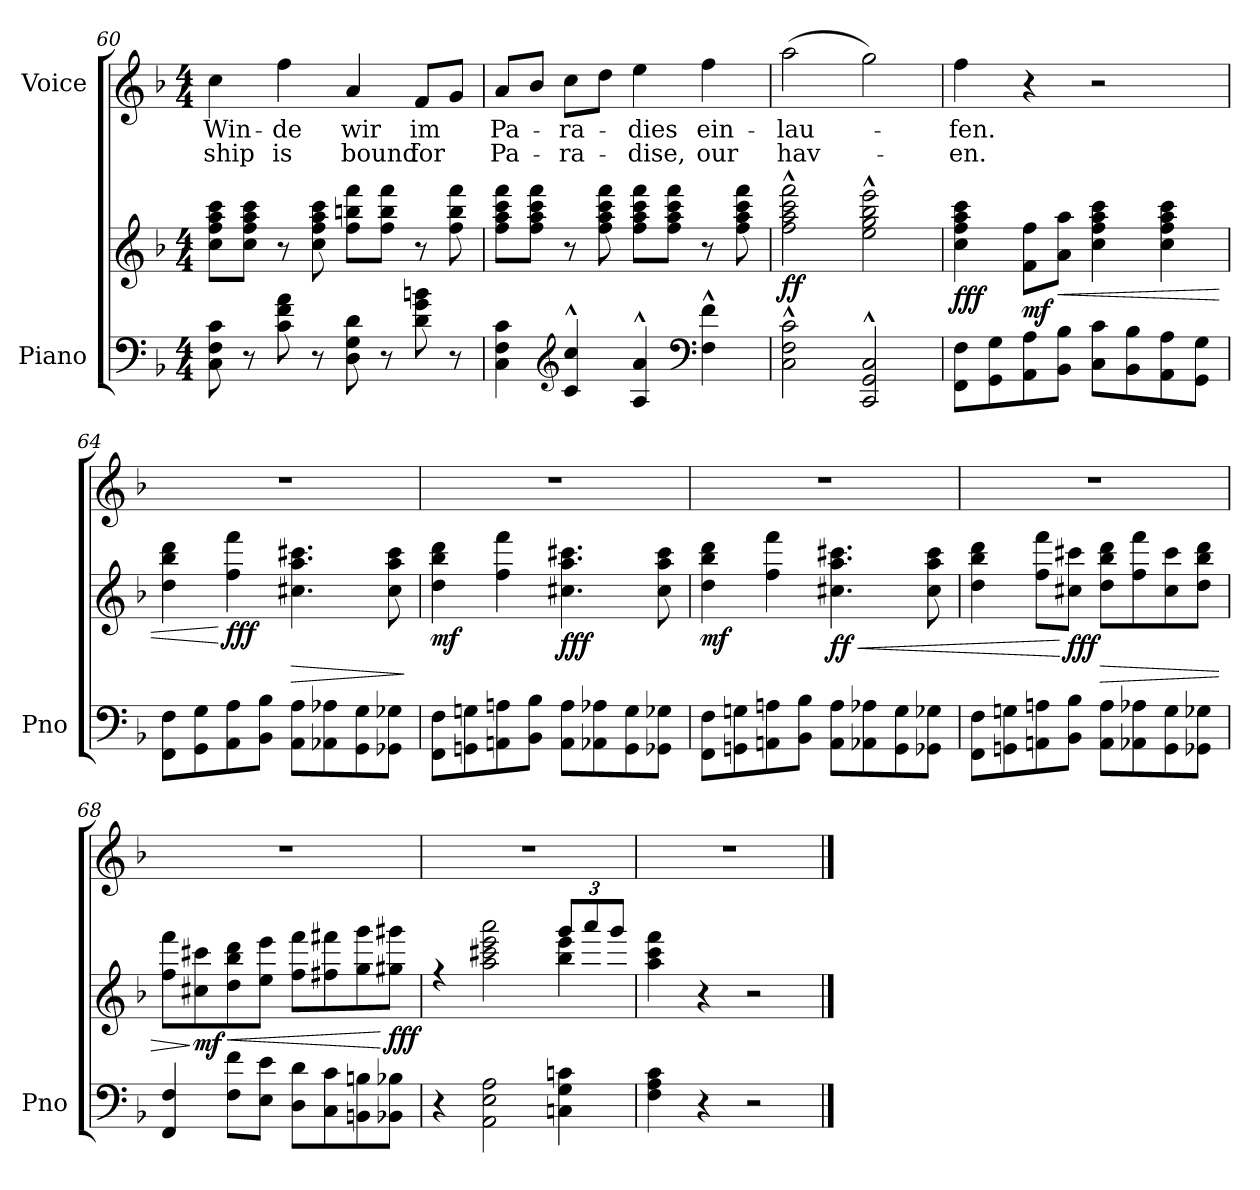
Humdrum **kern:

**kern	**kern	**dynam	**kern	**text	**text
*part2	*part2	*part2	*part1	*part1	*part1
*staff3	*staff2	*staff2/3	*staff1	*staff1	*staff1
*I"Piano	*	*	*I"Voice	*	*
*I'Pno	*	*	*	*	*
*clefF4	*clefG2	*	*clefG2	*	*
*k[b-]	*k[b-]	*	*k[b-]	*	*
*M4/4	*M4/4	*	*M4/4	*	*
=60	=60	=60	=60	=60	=60
!	!	!	!	!LO:LY:b	!LO:LY:b
8C\ 8F\ 8c\	8cc\ 8ff\ 8aa\ 8ccc\L	.	4cc\	Win-	ship
8r	8cc\ 8ff\ 8aa\ 8ccc\J	.	.	.	.
!	!	!	!	!LO:LY:b	!LO:LY:b
8c\ 8f\ 8a\	8r	.	4ff\	-de	is
8r	8cc\ 8ff\ 8aa\ 8ccc\	.	.	.	.
!	!	!	!	!LO:LY:b	!LO:LY:b
8D\ 8G\ 8d\	8ff\ 8bbn\ 8fff\L	.	4a/	wir	bound
8r	8ff\ 8bb\ 8fff\J	.	.	.	.
!	!	!	!	!LO:LY:b	!LO:LY:b
8d\ 8g\ 8bn\	8r	.	8f/L	im	for
8r	8ff\ 8bb\ 8fff\	.	8g/J	.	.
=61	=61	=61	=61	=61	=61
!	!	!	!	!LO:LY:b	!LO:LY:b
4C\ 4F\ 4c\	8ff\ 8aa\ 8ccc\ 8fff\L	.	8a/L	Pa-	Pa-
.	8ff\ 8aa\ 8ccc\ 8fff\J	.	8b-/J	.	.
*clefG2	*	*	*	*	*
!	!	!	!	!LO:LY:b	!LO:LY:b
4c/^^ 4cc/^^	8r	.	8cc\L	-ra-	-ra-
.	8ff\ 8aa\ 8ccc\ 8fff\	.	8dd\J	.	.
!	!	!	!	!LO:LY:b	!LO:LY:b
4A/^^ 4a/^^	8ff\ 8aa\ 8ccc\ 8fff\L	.	4ee\	-dies	-dise,
.	8ff\ 8aa\ 8ccc\ 8fff\J	.	.	.	.
*clefF4	*	*	*	*	*
!	!	!	!	!LO:LY:b	!LO:LY:b
4F\^^ 4f\^^	8r	.	4ff\	ein-	our
.	8ff\ 8aa\ 8ccc\ 8fff\	.	.	.	.
=62	=62	=62	=62	=62	=62
!	!	!LO:DY:b	!	!LO:LY:b	!LO:LY:b
2C\^^ 2F\^^ 2c\^^	2ff\^^ 2aa\^^ 2ccc\^^ 2fff\^^	ff	(>2aa\	-lau-	hav-
2CC/^^ 2GG/^^ 2C/^^	2ee\^^ 2gg\^^ 2bb-\^^ 2eee\^^	.	2gg\)	.	.
!!LO:LB:g=z
=63	=63	=63	=63	=63	=63
!	!	!LO:DY:b	!	!LO:LY:b	!LO:LY:b
8FF\ 8F\L	4cc\ 4ff\ 4aa\ 4ccc\	fff	4ff\	-fen.	en.
8GG\ 8G\	.	.	.	.	.
!	!	!LO:DY:b	!	!	!
8AA\ 8A\	8f\ 8ff\L	mf	4r	.	.
!	!	!LO:HP:b	!	!	!
8BB-\ 8B-\J	8a\ 8aa\J	<	.	.	.
8C\ 8c\L	4cc\ 4ff\ 4aa\ 4ccc\	.	2r	.	.
8BB-\ 8B-\	.	.	.	.	.
8AA\ 8A\	4cc\ 4ff\ 4aa\ 4ccc\	.	.	.	.
8GG\ 8G\J	.	.	.	.	.
=64	=64	=64	=64	=64	=64
8FF\ 8F\L	4dd\ 4bb-\ 4ddd\	.	1r	.	.
8GG\ 8G\	.	.	.	.	.
!	!	!LO:DY:n=1:b	!	!	!
8AA\ 8A\	4ff\ 4fff\	[ fff	.	.	.
8BB-\ 8B-\J	.	.	.	.	.
!	!	!LO:HP:b	!	!	!
8AA\ 8A\L	4.cc#X\ 4.aa\ 4.ccc#X\	>	.	.	.
8AA-X\ 8A-X\	.	.	.	.	.
8GG\ 8G\	.	.	.	.	.
8GG-X\ 8G-X\J	8cc#\ 8aa\ 8ccc#\	.	.	.	.
.	.	]	.	.	.
=65	=65	=65	=65	=65	=65
!	!	!LO:DY:b	!	!	!
8FF\ 8F\L	4dd\ 4bb-\ 4ddd\	mf	1r	.	.
8GGn\ 8Gn\	.	.	.	.	.
8AAn\ 8An\	4ff\ 4fff\	.	.	.	.
8BB-\ 8B-\J	.	.	.	.	.
!	!	!LO:DY:b	!	!	!
8AA\ 8A\L	4.cc#X\ 4.aa\ 4.ccc#X\	fff	.	.	.
8AA-X\ 8A-X\	.	.	.	.	.
8GG\ 8G\	.	.	.	.	.
8GG-X\ 8G-X\J	8cc#\ 8aa\ 8ccc#\	.	.	.	.
=66	=66	=66	=66	=66	=66
!	!	!LO:DY:b	!	!	!
8FF\ 8F\L	4dd\ 4bb-\ 4ddd\	mf	1r	.	.
8GGn\ 8Gn\	.	.	.	.	.
8AAn\ 8An\	4ff\ 4fff\	.	.	.	.
8BB-\ 8B-\J	.	.	.	.	.
!	!	!LO:HP:b	!	!	!
!	!	!LO:DY:n=1:b	!	!	!
8AA\ 8A\L	4.cc#X\ 4.aa\ 4.ccc#X\	< ff	.	.	.
8AA-X\ 8A-X\	.	.	.	.	.
8GG\ 8G\	.	.	.	.	.
8GG-X\ 8G-X\J	8cc#\ 8aa\ 8ccc#\	.	.	.	.
!!LO:LB:g=z
=67	=67	=67	=67	=67	=67
8FF\ 8F\L	4dd\ 4bb-\ 4ddd\	.	1r	.	.
8GGn\ 8Gn\	.	.	.	.	.
8AAn\ 8An\	8ff\ 8fff\L	.	.	.	.
!	!	!LO:DY:n=1:b	!	!	!
8BB-\ 8B-\J	8cc#X\ 8ccc#X\J	[ fff	.	.	.
!	!	!LO:HP:b	!	!	!
8AA\ 8A\L	8dd\ 8bb-\ 8ddd\L	>	.	.	.
8AA-X\ 8A-X\	8ff\ 8fff\	.	.	.	.
8GG\ 8G\	8cc#\ 8ccc#\	.	.	.	.
8GG-X\ 8G-X\J	8dd\ 8bb-\ 8ddd\J	.	.	.	.
=68	=68	=68	=68	=68	=68
4FF/ 4F/	8ff\ 8fff\L	.	1r	.	.
!	!	!LO:DY:n=1:b	!	!	!
.	8cc#X\ 8ccc#X\	] mf	.	.	.
!	!	!LO:HP:b	!	!	!
8F\ 8f\L	8dd\ 8bb-\ 8ddd\	<	.	.	.
8E\ 8e\J	8ee\ 8eee\J	.	.	.	.
8D\ 8d\L	8ff\ 8fff\L	.	.	.	.
8C\ 8c\	8ff#X\ 8fff#X\	.	.	.	.
8BBn\ 8Bn\	8gg\ 8ggg\	.	.	.	.
!	!	!LO:DY:n=2:b	!	!	!
8BB-X\ 8B-X\J	8gg#X\ 8ggg#X\J	[ fff	.	.	.
=69	=69	=69	=69	=69	=69
*	*^	*	*	*	*
4r	2.ryy	4rff	.	1r	.	.
2AA\ 2E\ 2A\	.	2aa\ 2ccc#X\ 2eee\ 2aaa\	.	.	.	.
*	*Xbrackettup	*	*	*	*	*
4Cn\ 4G\ 4cn\	12ggg/L	4bb-\ 4eee\	.	.	.	.
.	12aaa/	.	.	.	.	.
.	12ggg/J	.	.	.	.	.
*	*v	*v	*	*	*	*
=70	=70	=70	=70	=70	=70
4F\ 4A\ 4c\	4aa\ 4ccc\ 4fff\	.	1r	.	.
4r	4r	.	.	.	.
2r	2r	.	.	.	.
==	==	==	==	==	==
*-	*-	*-	*-	*-	*-
